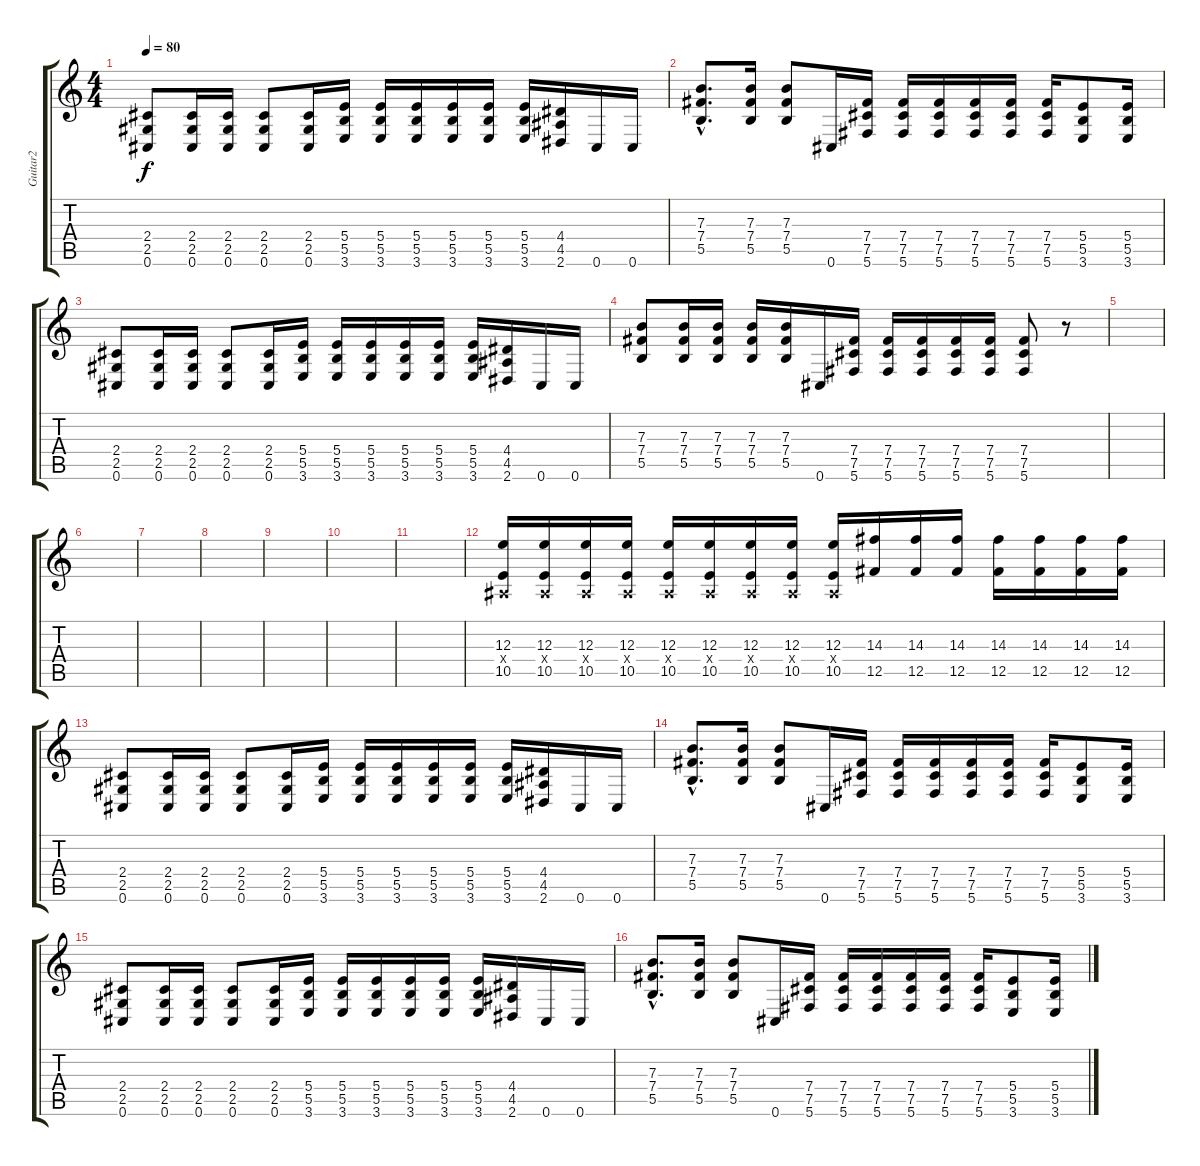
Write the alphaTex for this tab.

\track ("Guitar2" "Guitar2") {instrument overdrivenguitar}
\staff {score tabs}
\tuning (Db4 Ab3 E3 B2 Gb2 Db2) {hide}
\ts (4 4)
\tempo 80
\clef g2
\ks c
(2.4 2.5 0.6).8{dy f} (2.4 2.5 0.6).16 (2.4 2.5 0.6).16 (2.4 2.5 0.6).8 (2.4 2.5 0.6).16 (5.4 5.5 3.6).16 (5.4 5.5 3.6).16 (5.4 5.5 3.6).16 (5.4 5.5 3.6).16 (5.4 5.5 3.6).16 (5.4 5.5 3.6).16 (4.4 4.5 2.6).16 0.6.16 0.6.16 |
(7.3{hac} 7.4{hac} 5.5{hac}).8{d} (7.3 7.4 5.5).16 (7.3 7.4 5.5).8 0.6.16 (7.4 7.5 5.6).16 (7.4 7.5 5.6).16 (7.4 7.5 5.6).16 (7.4 7.5 5.6).16 (7.4 7.5 5.6).16 (7.4 7.5 5.6).16 (5.4 5.5 3.6).8 (5.4 5.5 3.6).16 |
(2.4 2.5 0.6).8 (2.4 2.5 0.6).16 (2.4 2.5 0.6).16 (2.4 2.5 0.6).8 (2.4 2.5 0.6).16 (5.4 5.5 3.6).16 (5.4 5.5 3.6).16 (5.4 5.5 3.6).16 (5.4 5.5 3.6).16 (5.4 5.5 3.6).16 (5.4 5.5 3.6).16 (4.4 4.5 2.6).16 0.6.16 0.6.16 |
(7.3 7.4 5.5).8 (7.3 7.4 5.5).16 (7.3 7.4 5.5).16 (7.3 7.4 5.5).16 (7.3 7.4 5.5).16 0.6.16 (7.4 7.5 5.6).16 (7.4 7.5 5.6).16 (7.4 7.5 5.6).16 (7.4 7.5 5.6).16 (7.4 7.5 5.6).16 (7.4 7.5 5.6).8 r.8 |
|
|
|
|
|
|
|
(12.3 -1.4{x} 10.5).16 (12.3 -1.4{x} 10.5).16 (12.3 -1.4{x} 10.5).16 (12.3 -1.4{x} 10.5).16 (12.3 -1.4{x} 10.5).16 (12.3 -1.4{x} 10.5).16 (12.3 -1.4{x} 10.5).16 (12.3 -1.4{x} 10.5).16 (12.3 -1.4{x} 10.5).16 (14.3 12.5).16 (14.3 12.5).16 (14.3 12.5).16 (14.3 12.5).16 (14.3 12.5).16 (14.3 12.5).16 (14.3 12.5).16 |
(2.4 2.5 0.6).8 (2.4 2.5 0.6).16 (2.4 2.5 0.6).16 (2.4 2.5 0.6).8 (2.4 2.5 0.6).16 (5.4 5.5 3.6).16 (5.4 5.5 3.6).16 (5.4 5.5 3.6).16 (5.4 5.5 3.6).16 (5.4 5.5 3.6).16 (5.4 5.5 3.6).16 (4.4 4.5 2.6).16 0.6.16 0.6.16 |
(7.3{hac} 7.4{hac} 5.5{hac}).8{d} (7.3 7.4 5.5).16 (7.3 7.4 5.5).8 0.6.16 (7.4 7.5 5.6).16 (7.4 7.5 5.6).16 (7.4 7.5 5.6).16 (7.4 7.5 5.6).16 (7.4 7.5 5.6).16 (7.4 7.5 5.6).16 (5.4 5.5 3.6).8 (5.4 5.5 3.6).16 |
(2.4 2.5 0.6).8 (2.4 2.5 0.6).16 (2.4 2.5 0.6).16 (2.4 2.5 0.6).8 (2.4 2.5 0.6).16 (5.4 5.5 3.6).16 (5.4 5.5 3.6).16 (5.4 5.5 3.6).16 (5.4 5.5 3.6).16 (5.4 5.5 3.6).16 (5.4 5.5 3.6).16 (4.4 4.5 2.6).16 0.6.16 0.6.16 |
(7.3{hac} 7.4{hac} 5.5{hac}).8{d} (7.3 7.4 5.5).16 (7.3 7.4 5.5).8 0.6.16 (7.4 7.5 5.6).16 (7.4 7.5 5.6).16 (7.4 7.5 5.6).16 (7.4 7.5 5.6).16 (7.4 7.5 5.6).16 (7.4 7.5 5.6).16 (5.4 5.5 3.6).8 (5.4 5.5 3.6).16
